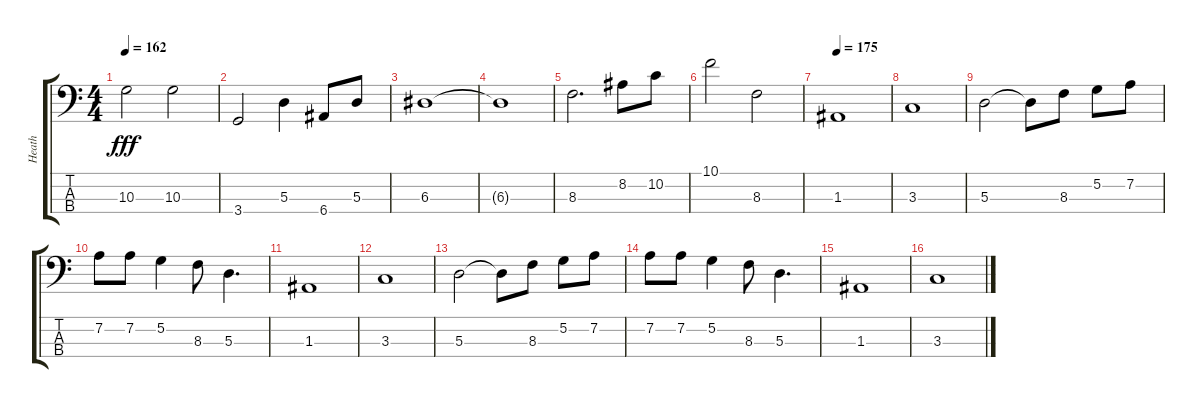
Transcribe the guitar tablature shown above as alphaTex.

\track ("Heath" "Heath") {instrument electricbasspick}
\staff {score tabs}
\tuning (G2 D2 A1 E1) {hide}
\ts (4 4)
\tempo 162
\clef f4
\ks c
10.3.2{dy fff} 10.3.2 |
3.4.2 5.3.4 6.4.8 5.3.8 |
6.3.1 |
6.3{t}.1 |
8.3.2{d} 8.2.8 10.2.8 |
10.1.2 8.3.2 |
\tempo 175
1.3.1 |
3.3.1 |
5.3.2 5.3{t}.8 8.3.8 5.2.8 7.2.8 |
7.2.8 7.2.8 5.2.4 8.3.8 5.3.4{d} |
1.3.1 |
3.3.1 |
5.3.2 5.3{t}.8 8.3.8 5.2.8 7.2.8 |
7.2.8 7.2.8 5.2.4 8.3.8 5.3.4{d} |
1.3.1 |
3.3.1
